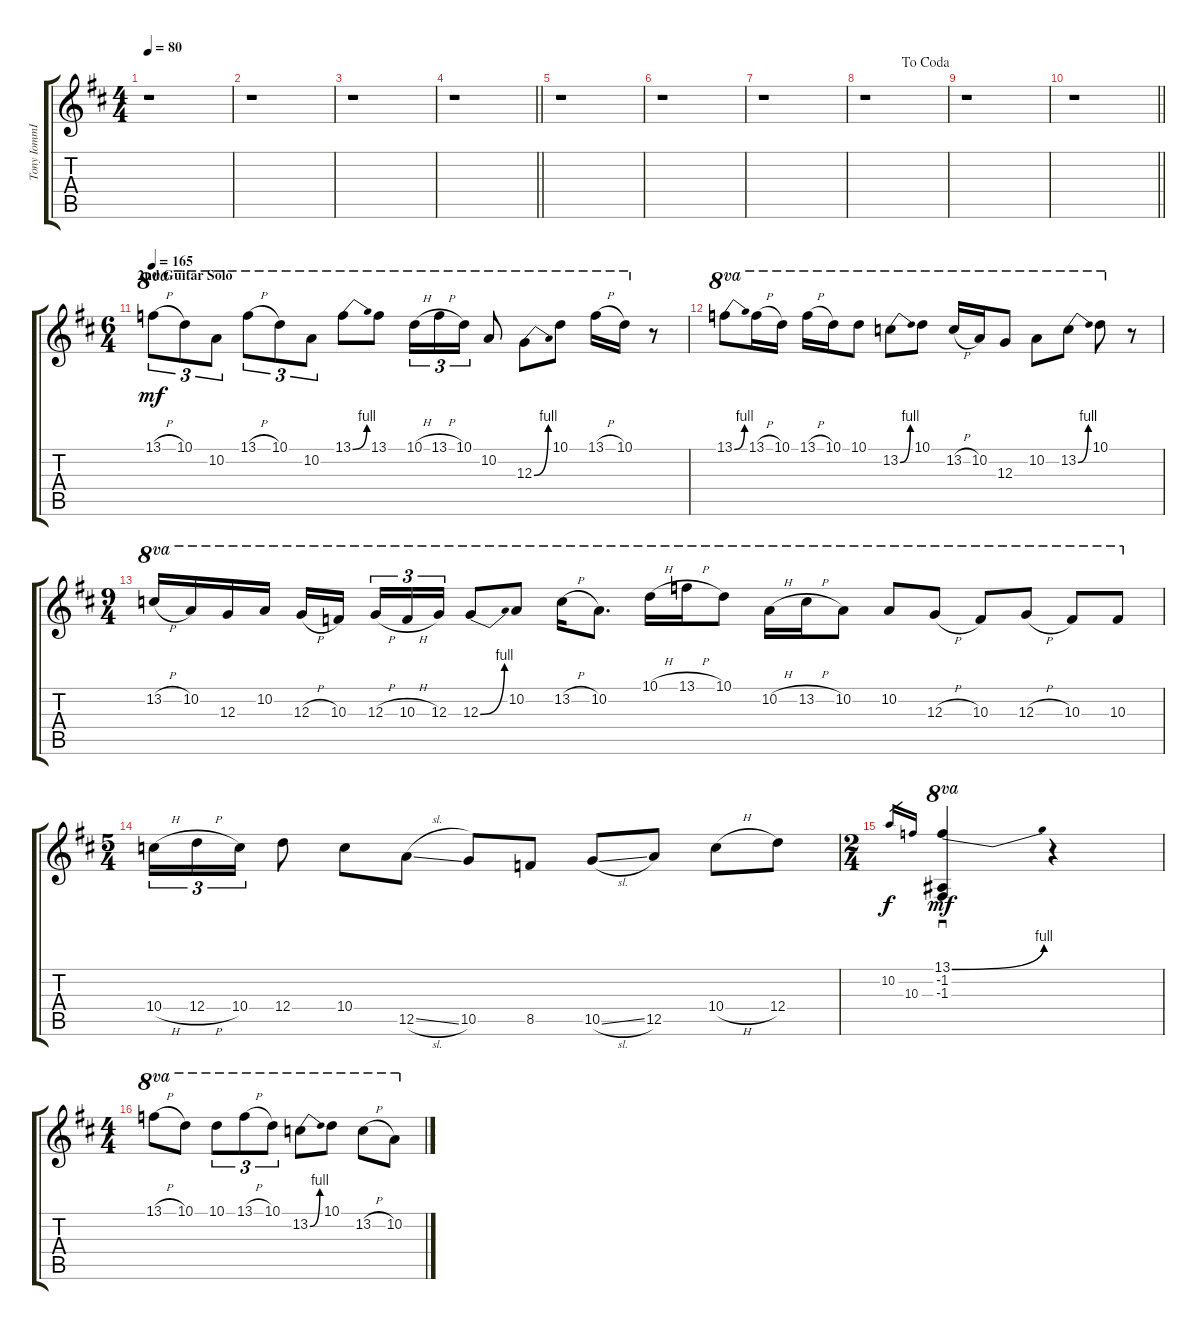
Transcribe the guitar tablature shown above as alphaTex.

\track ("Tony IommI Distortion (Lead II)" "Tony IommI") {instrument distortionguitar}
\staff {score tabs}
\tuning (E4 B3 G3 D3 A2 E2) {hide}
\ts (4 4)
\tempo 80
\clef g2
\ks d
r.1{dy mf} |
r.1 |
r.1 |
\barLineRight lightlight
r.1 |
r.1 |
r.1 |
r.1 |
\jump dacoda
r.1 |
r.1 |
\barLineRight lightlight
r.1 |
\ts (6 4)
\section ("" "2nd Guitar Solo")
\tempo 165
13.1{h}.8{tu (3 2) ot 8va} 10.1.8{tu (3 2) ot 8va} 10.2.8{tu (3 2) ot 8va} 13.1{h}.8{tu (3 2) ot 8va} 10.1.8{tu (3 2) ot 8va} 10.2.8{tu (3 2) ot 8va} 13.1{be (bend 0 0 60 4)}.8{ot 8va} 13.1.8{ot 8va} 10.1{h}.16{tu (3 2) ot 8va} 13.1{h}.16{tu (3 2) ot 8va} 10.1.16{tu (3 2) ot 8va} 10.2.8{ot 8va} 12.3{be (bend 0 0 60 4)}.8{ot 8va} 10.1.8{ot 8va} 13.1{h}.16{ot 8va} 10.1.16{ot 8va} r.8 |
13.1{be (bend 0 0 60 4)}.8{ot 8va} 13.1{h}.16{ot 8va} 10.1.16{ot 8va} 13.1{h}.16{ot 8va} 10.1.16{ot 8va} 10.1.8{ot 8va} 13.2{be (bend 0 0 60 4)}.8{ot 8va} 10.1.8{ot 8va} 13.2{h}.16{ot 8va} 10.2.16{ot 8va} 12.3.8{ot 8va} 10.2.8{ot 8va} 13.2{be (bend 0 0 60 4)}.8{ot 8va} 10.1.8{ot 8va} r.8 |
\ts (9 4)
13.2{h}.16{ot 8va} 10.2.16{ot 8va} 12.3.16{ot 8va} 10.2.16{ot 8va} 12.3{h}.16{ot 8va} 10.3.16{ot 8va beam splitsecondary} 12.3{h}.16{tu (3 2) ot 8va} 10.3{h}.16{tu (3 2) ot 8va} 12.3.16{tu (3 2) ot 8va} 12.3{be (bend 0 0 60 4)}.8{ot 8va} 10.2.8{ot 8va} 13.2{h}.16{ot 8va} 10.2.8{d ot 8va} 10.1{h}.16{ot 8va} 13.1{h}.16{ot 8va} 10.1.8{ot 8va} 10.2{h}.16{ot 8va} 13.2{h}.16{ot 8va} 10.2.8{ot 8va} 10.2.8{ot 8va} 12.3{h}.8{ot 8va} 10.3.8{ot 8va} 12.3{h}.8{ot 8va} 10.3.8{ot 8va} 10.3.8{ot 8va} |
\ts (5 4)
10.4{h}.16{tu (3 2)} 12.4{h}.16{tu (3 2)} 10.4.16{tu (3 2)} 12.4.8 10.4.8 12.5{sl}.8 10.5.8 8.5.8 10.5{sl}.8 12.5.8 10.4{h}.8 12.4.8 |
\ts (2 4)
10.2.16{gr dy f} 10.3.16{gr} (13.1{be (bend 0 0 60 4)} -1.2 -1.3).4{sd ot 8va dy mf} r.4 |
\ts (4 4)
13.1{h}.8{ot 8va} 10.1.8{ot 8va} 10.1.8{tu (3 2) ot 8va} 13.1{h}.8{tu (3 2) ot 8va} 10.1.8{tu (3 2) ot 8va} 13.2{be (bend 0 0 60 4)}.8{ot 8va} 10.1.8{ot 8va} 13.2{h}.8{ot 8va} 10.2.8{ot 8va}
